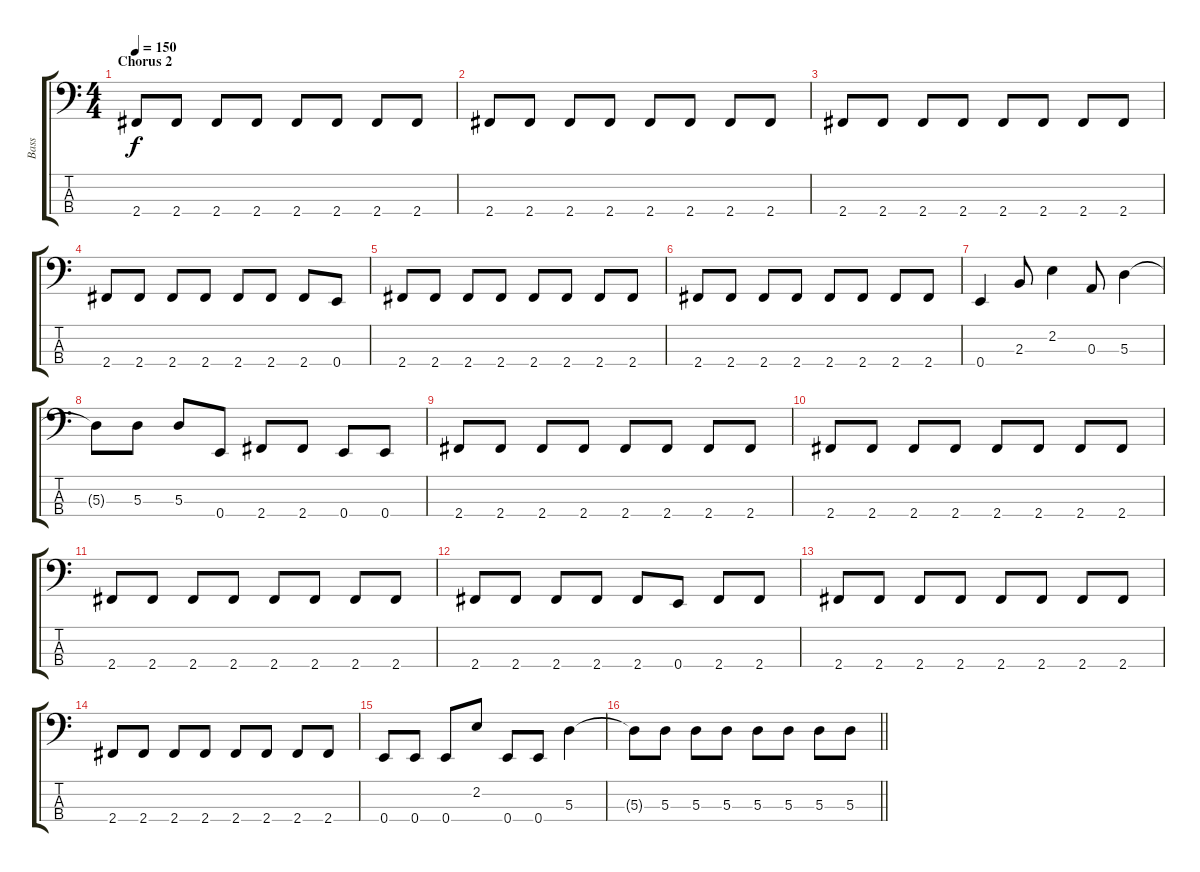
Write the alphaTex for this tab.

\track ("Bass" "Bass") {instrument electricbassfinger}
\staff {score tabs}
\tuning (G2 D2 A1 E1) {hide}
\ts (4 4)
\section ("" "Chorus 2")
\tempo 150
\clef f4
\ks c
2.4.8{dy f} 2.4.8 2.4.8 2.4.8 2.4.8 2.4.8 2.4.8 2.4.8 |
2.4.8 2.4.8 2.4.8 2.4.8 2.4.8 2.4.8 2.4.8 2.4.8 |
2.4.8 2.4.8 2.4.8 2.4.8 2.4.8 2.4.8 2.4.8 2.4.8 |
2.4.8 2.4.8 2.4.8 2.4.8 2.4.8 2.4.8 2.4.8 0.4.8 |
2.4.8 2.4.8 2.4.8 2.4.8 2.4.8 2.4.8 2.4.8 2.4.8 |
2.4.8 2.4.8 2.4.8 2.4.8 2.4.8 2.4.8 2.4.8 2.4.8 |
0.4.4 2.3.8 2.2.4 0.3.8 5.3.4 |
5.3{t}.8 5.3.8 5.3.8 0.4.8 2.4.8 2.4.8 0.4.8 0.4.8 |
2.4.8 2.4.8 2.4.8 2.4.8 2.4.8 2.4.8 2.4.8 2.4.8 |
2.4.8 2.4.8 2.4.8 2.4.8 2.4.8 2.4.8 2.4.8 2.4.8 |
2.4.8 2.4.8 2.4.8 2.4.8 2.4.8 2.4.8 2.4.8 2.4.8 |
2.4.8 2.4.8 2.4.8 2.4.8 2.4.8 0.4.8 2.4.8 2.4.8 |
2.4.8 2.4.8 2.4.8 2.4.8 2.4.8 2.4.8 2.4.8 2.4.8 |
2.4.8 2.4.8 2.4.8 2.4.8 2.4.8 2.4.8 2.4.8 2.4.8 |
0.4.8 0.4.8 0.4.8 2.2.8 0.4.8 0.4.8 5.3.4 |
\barLineRight lightlight
5.3{t}.8 5.3.8 5.3.8 5.3.8 5.3.8 5.3.8 5.3.8 5.3.8
